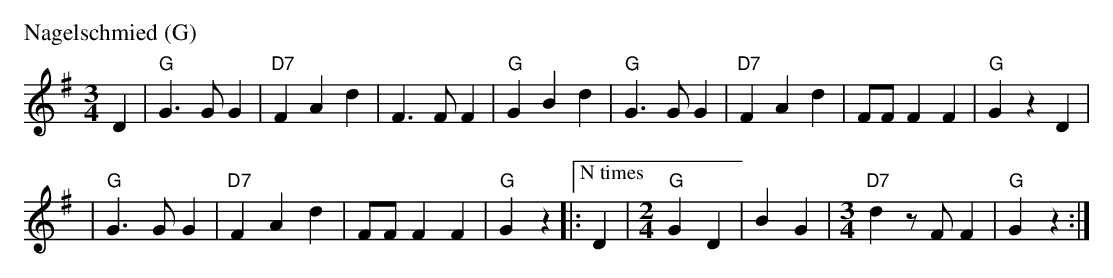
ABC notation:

X:1
P: Nagelschmied (G)
M: 3/4
L: 1/4
K: G
D \
| "G"G>GG | "D7"FAd | F>FF | "G"GBd \
| "G"G>GG | "D7"FAd | F/F/FF | "G"GzD |
| "G"G>GG | "D7"FAd | F/F/FF | "G"Gz  \
|:["N times" D |[M:2/4] "G"GD | BG |[M:3/4]"D7"dz/F/F | "G"Gz :|
